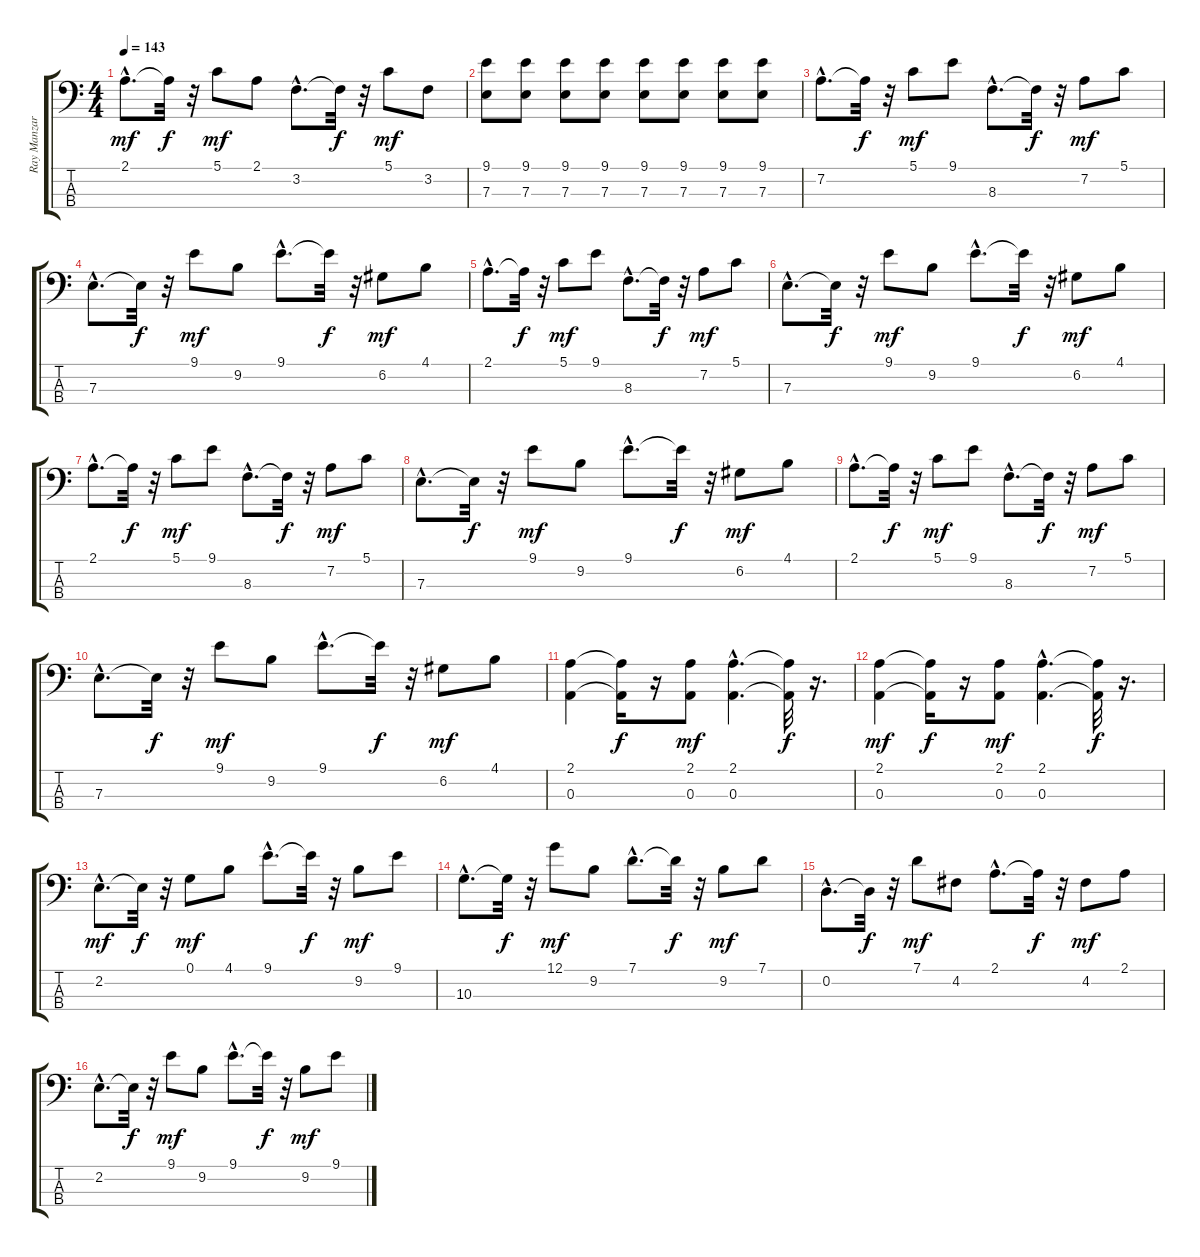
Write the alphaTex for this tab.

\track ("Ray Manzarek (Bajo)" "Ray Manzar") {instrument acousticbass}
\staff {score tabs}
\tuning (G2 D2 A1 E1) {hide}
\ts (4 4)
\tempo 143
\clef f4
\ks c
2.1{hac}.8{d dy mf} 2.1{t}.32{dy f} r.32 5.1.8{dy mf} 2.1.8 3.2{hac}.8{d} 3.2{t}.32{dy f} r.32 5.1.8{dy mf} 3.2.8 |
(9.1 7.3).8 (9.1 7.3).8 (9.1 7.3).8 (9.1 7.3).8 (9.1 7.3).8 (9.1 7.3).8 (9.1 7.3).8 (9.1 7.3).8 |
7.2{hac}.8{d} 7.2{t}.32{dy f} r.32 5.1.8{dy mf} 9.1.8 8.3{hac}.8{d} 8.3{t}.32{dy f} r.32 7.2.8{dy mf} 5.1.8 |
7.3{hac}.8{d} 7.3{t}.32{dy f} r.32 9.1.8{dy mf} 9.2.8 9.1{hac}.8{d} 9.1{t}.32{dy f} r.32 6.2.8{dy mf} 4.1.8 |
2.1{hac}.8{d} 2.1{t}.32{dy f} r.32 5.1.8{dy mf} 9.1.8 8.3{hac}.8{d} 8.3{t}.32{dy f} r.32 7.2.8{dy mf} 5.1.8 |
7.3{hac}.8{d} 7.3{t}.32{dy f} r.32 9.1.8{dy mf} 9.2.8 9.1{hac}.8{d} 9.1{t}.32{dy f} r.32 6.2.8{dy mf} 4.1.8 |
2.1{hac}.8{d} 2.1{t}.32{dy f} r.32 5.1.8{dy mf} 9.1.8 8.3{hac}.8{d} 8.3{t}.32{dy f} r.32 7.2.8{dy mf} 5.1.8 |
7.3{hac}.8{d} 7.3{t}.32{dy f} r.32 9.1.8{dy mf} 9.2.8 9.1{hac}.8{d} 9.1{t}.32{dy f} r.32 6.2.8{dy mf} 4.1.8 |
2.1{hac}.8{d} 2.1{t}.32{dy f} r.32 5.1.8{dy mf} 9.1.8 8.3{hac}.8{d} 8.3{t}.32{dy f} r.32 7.2.8{dy mf} 5.1.8 |
7.3{hac}.8{d} 7.3{t}.32{dy f} r.32 9.1.8{dy mf} 9.2.8 9.1{hac}.8{d} 9.1{t}.32{dy f} r.32 6.2.8{dy mf} 4.1.8 |
(2.1 0.3).4 (2.1{t} 0.3{t}).16{dy f} r.16 (2.1 0.3).8{dy mf} (2.1{hac} 0.3{hac}).4{d} (2.1{t} 0.3{t}).32{dy f} r.16{d} |
(2.1 0.3).4{dy mf} (2.1{t} 0.3{t}).16{dy f} r.16 (2.1 0.3).8{dy mf} (2.1{hac} 0.3{hac}).4{d} (2.1{t} 0.3{t}).32{dy f} r.16{d} |
2.2{hac}.8{d dy mf} 2.2{t}.32{dy f} r.32 0.1.8{dy mf} 4.1.8 9.1{hac}.8{d} 9.1{t}.32{dy f} r.32 9.2.8{dy mf} 9.1.8 |
10.3{hac}.8{d} 10.3{t}.32{dy f} r.32 12.1.8{dy mf} 9.2.8 7.1{hac}.8{d} 7.1{t}.32{dy f} r.32 9.2.8{dy mf} 7.1.8 |
0.2{hac}.8{d} 0.2{t}.32{dy f} r.32 7.1.8{dy mf} 4.2.8 2.1{hac}.8{d} 2.1{t}.32{dy f} r.32 4.2.8{dy mf} 2.1.8 |
2.2{hac}.8{d} 2.2{t}.32{dy f} r.32 9.1.8{dy mf} 9.2.8 9.1{hac}.8{d} 9.1{t}.32{dy f} r.32 9.2.8{dy mf} 9.1.8
